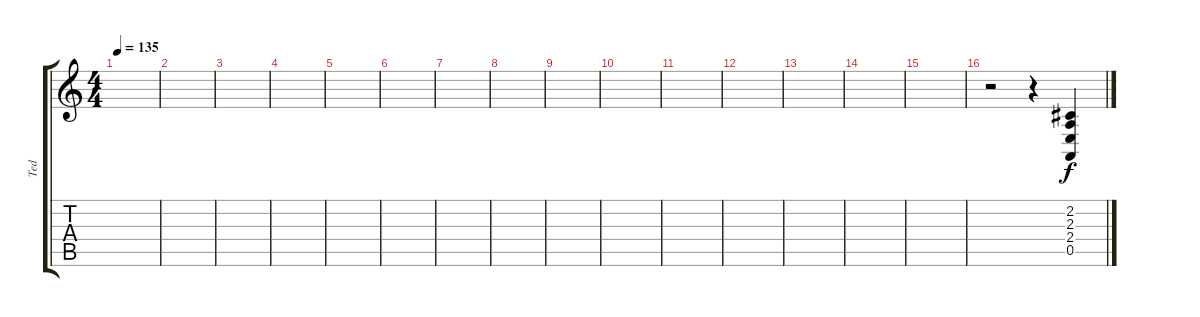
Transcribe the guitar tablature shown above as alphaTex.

\track ("Ted" "Ted") {instrument pad8sweep}
\staff {score tabs}
\tuning (E4 B3 G3 D3 A2 E2) {hide}
\ts (4 4)
\tempo 135
\clef g2
\ks c
|
|
|
|
|
|
|
|
|
|
|
|
|
|
|
r.2 r.4 (2.2 2.3 2.4 0.5).4
